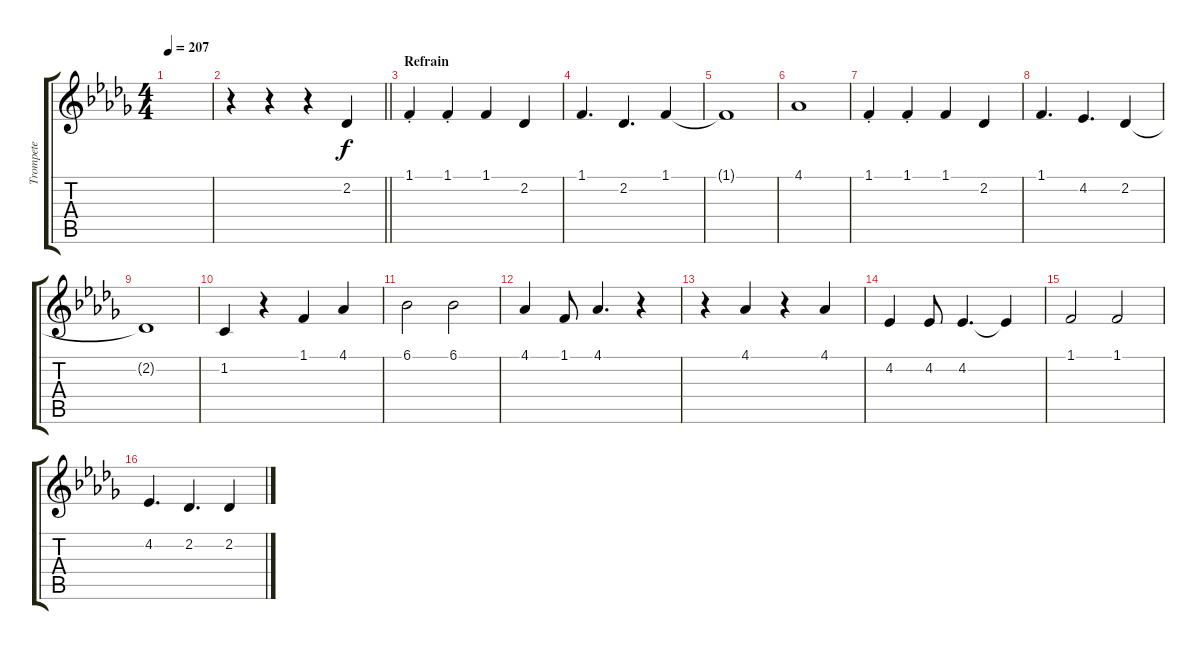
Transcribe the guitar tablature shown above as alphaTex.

\track ("Trompete" "Trompete") {instrument trumpet}
\staff {score tabs}
\tuning (E4 B3 G3 D3 A2 E2) {hide}
\ts (4 4)
\tempo 207
\clef g2
\ks bbminor
|
\barLineRight lightlight
r.4 r.4 r.4 2.2.4{volume 16} |
\section ("" "Refrain")
1.1{st}.4 1.1{st}.4 1.1.4 2.2.4 |
1.1.4{d} 2.2.4{d} 1.1.4 |
1.1{t}.1 |
4.1.1 |
1.1{st}.4 1.1{st}.4 1.1.4 2.2.4 |
1.1.4{d} 4.2.4{d} 2.2.4 |
2.2{t}.1 |
1.2.4 r.4 1.1.4 4.1.4 |
6.1.2 6.1.2 |
4.1.4 1.1.8 4.1.4{d} r.4 |
r.4 4.1.4 r.4 4.1.4 |
4.2.4 4.2.8 4.2.4{d} 4.2{t}.4 |
1.1.2 1.1.2 |
4.2.4{d} 2.2.4{d} 2.2.4
